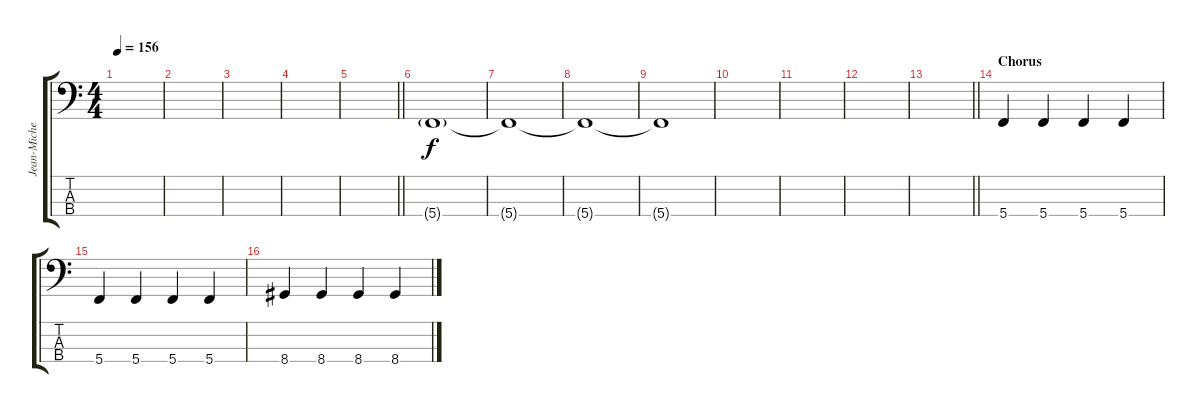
\track ("Jean-Michel Labadie" "Jean-Miche") {instrument electricbasspick}
\staff {score tabs}
\tuning (F2 C2 G1 C1) {hide}
\ts (4 4)
\tempo 156
\clef f4
\ks c
|
|
|
|
\barLineRight lightlight
|
\section ("" "")
5.4{g}.1{dy f} |
5.4{t}.1 |
5.4{t}.1 |
5.4{t}.1 |
|
|
|
\barLineRight lightlight
|
\section ("" "Chorus")
5.4.4 5.4.4 5.4.4 5.4.4 |
5.4.4 5.4.4 5.4.4 5.4.4 |
8.4.4 8.4.4 8.4.4 8.4.4
